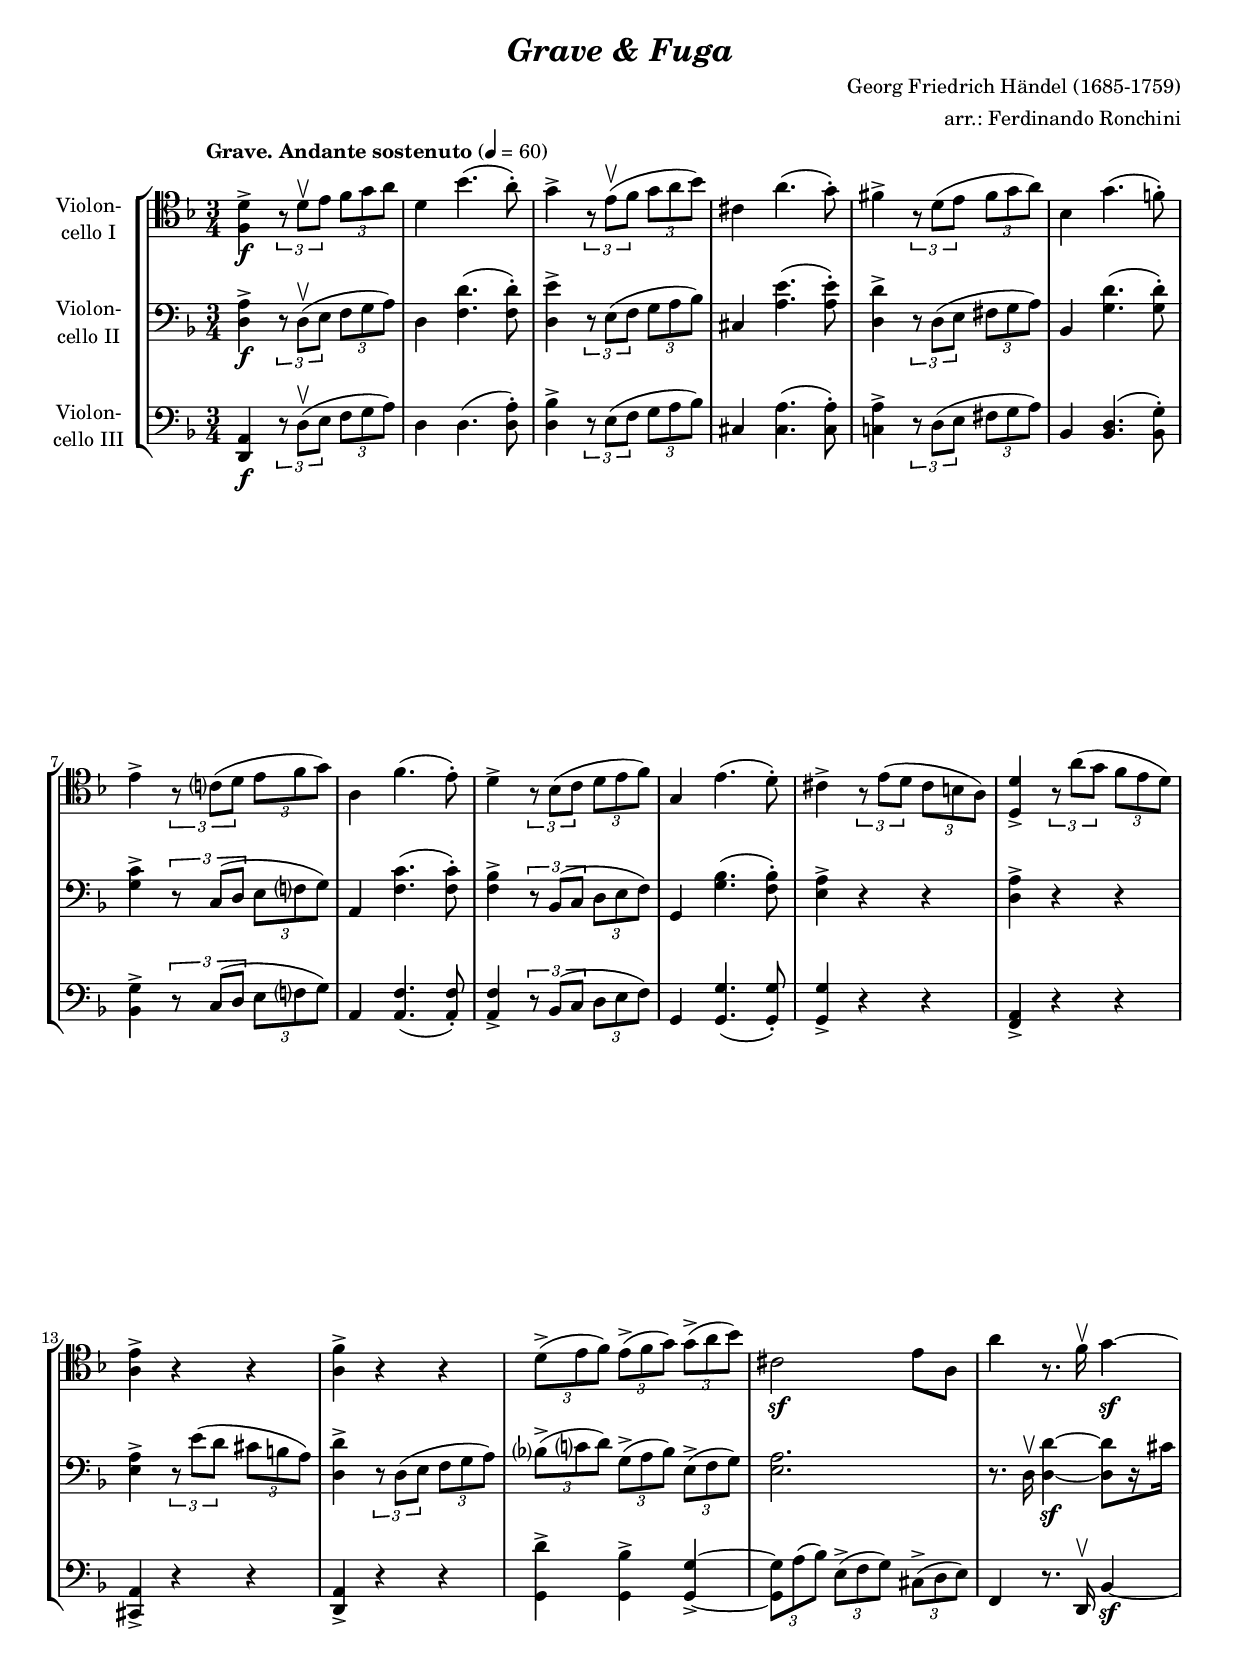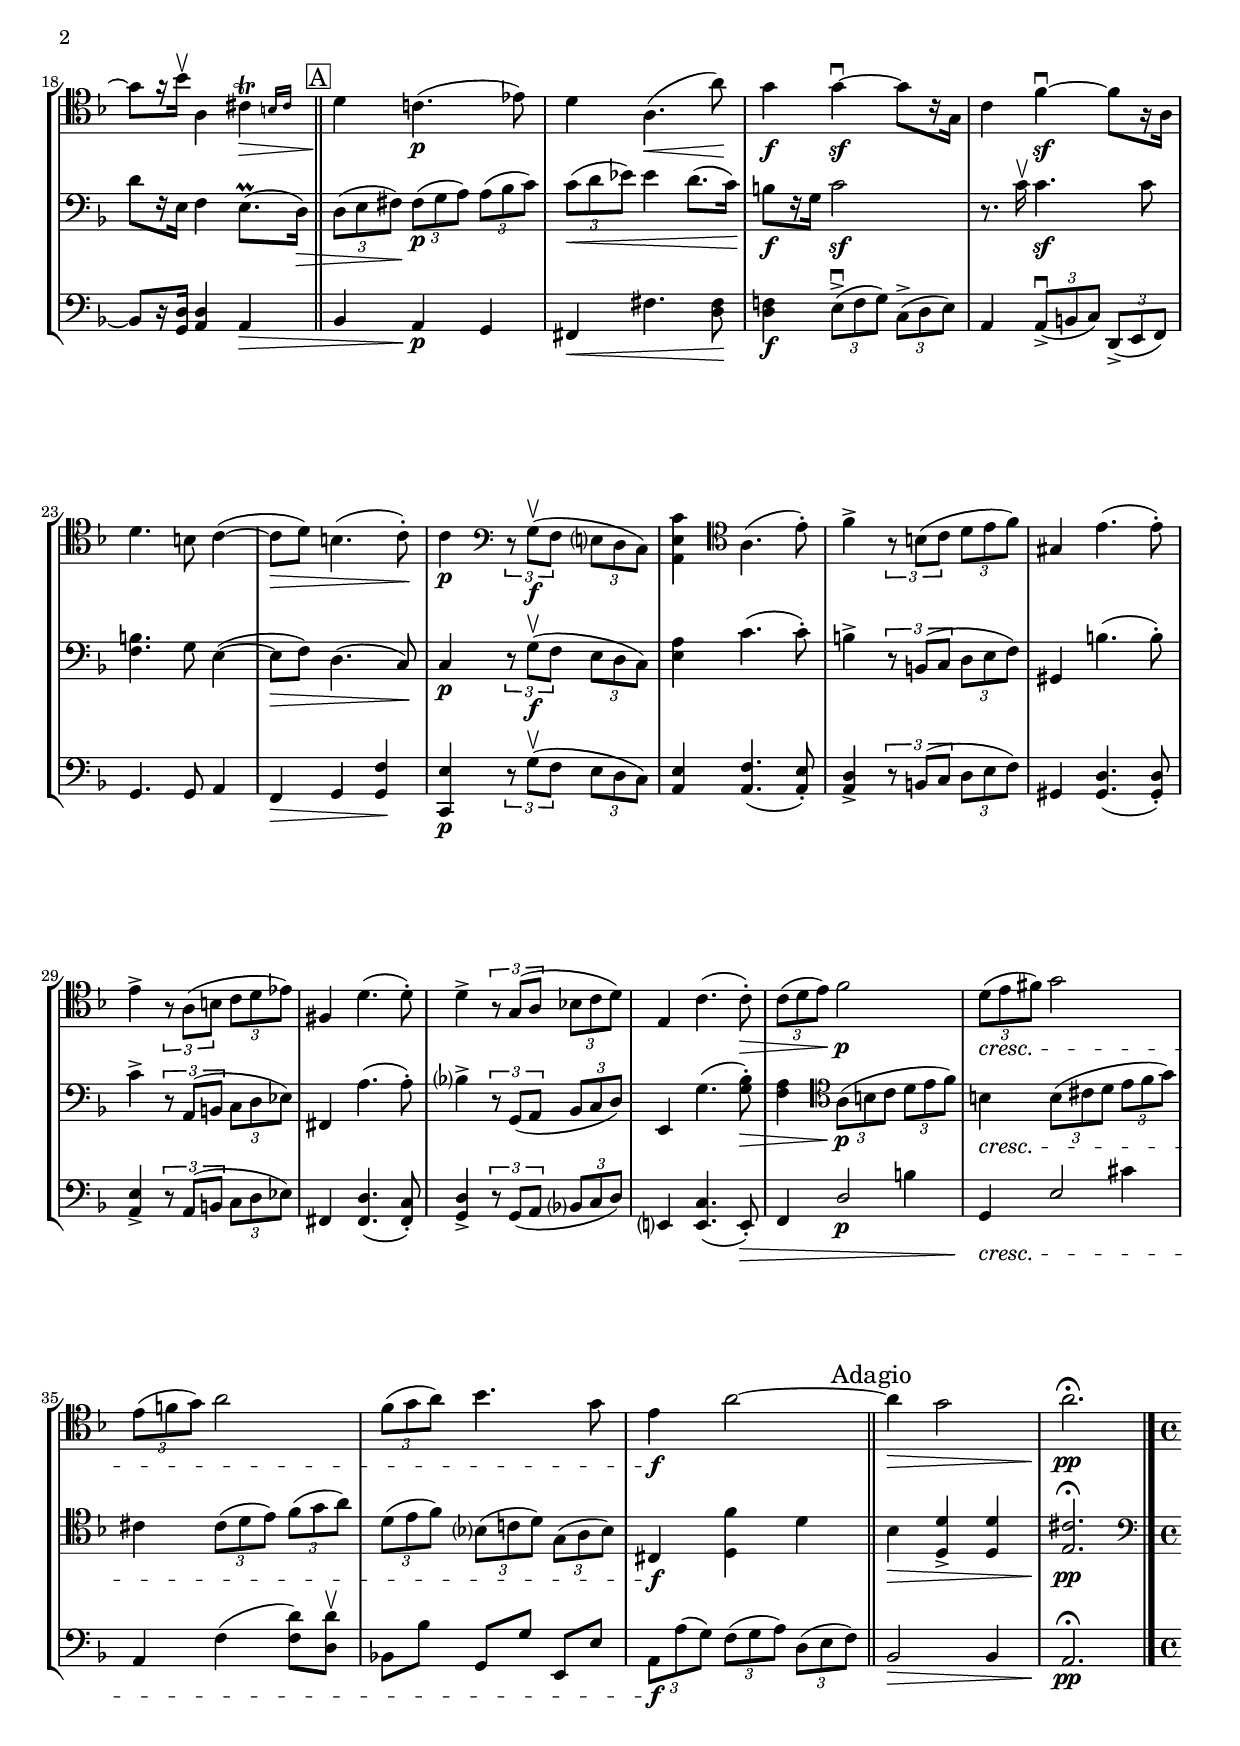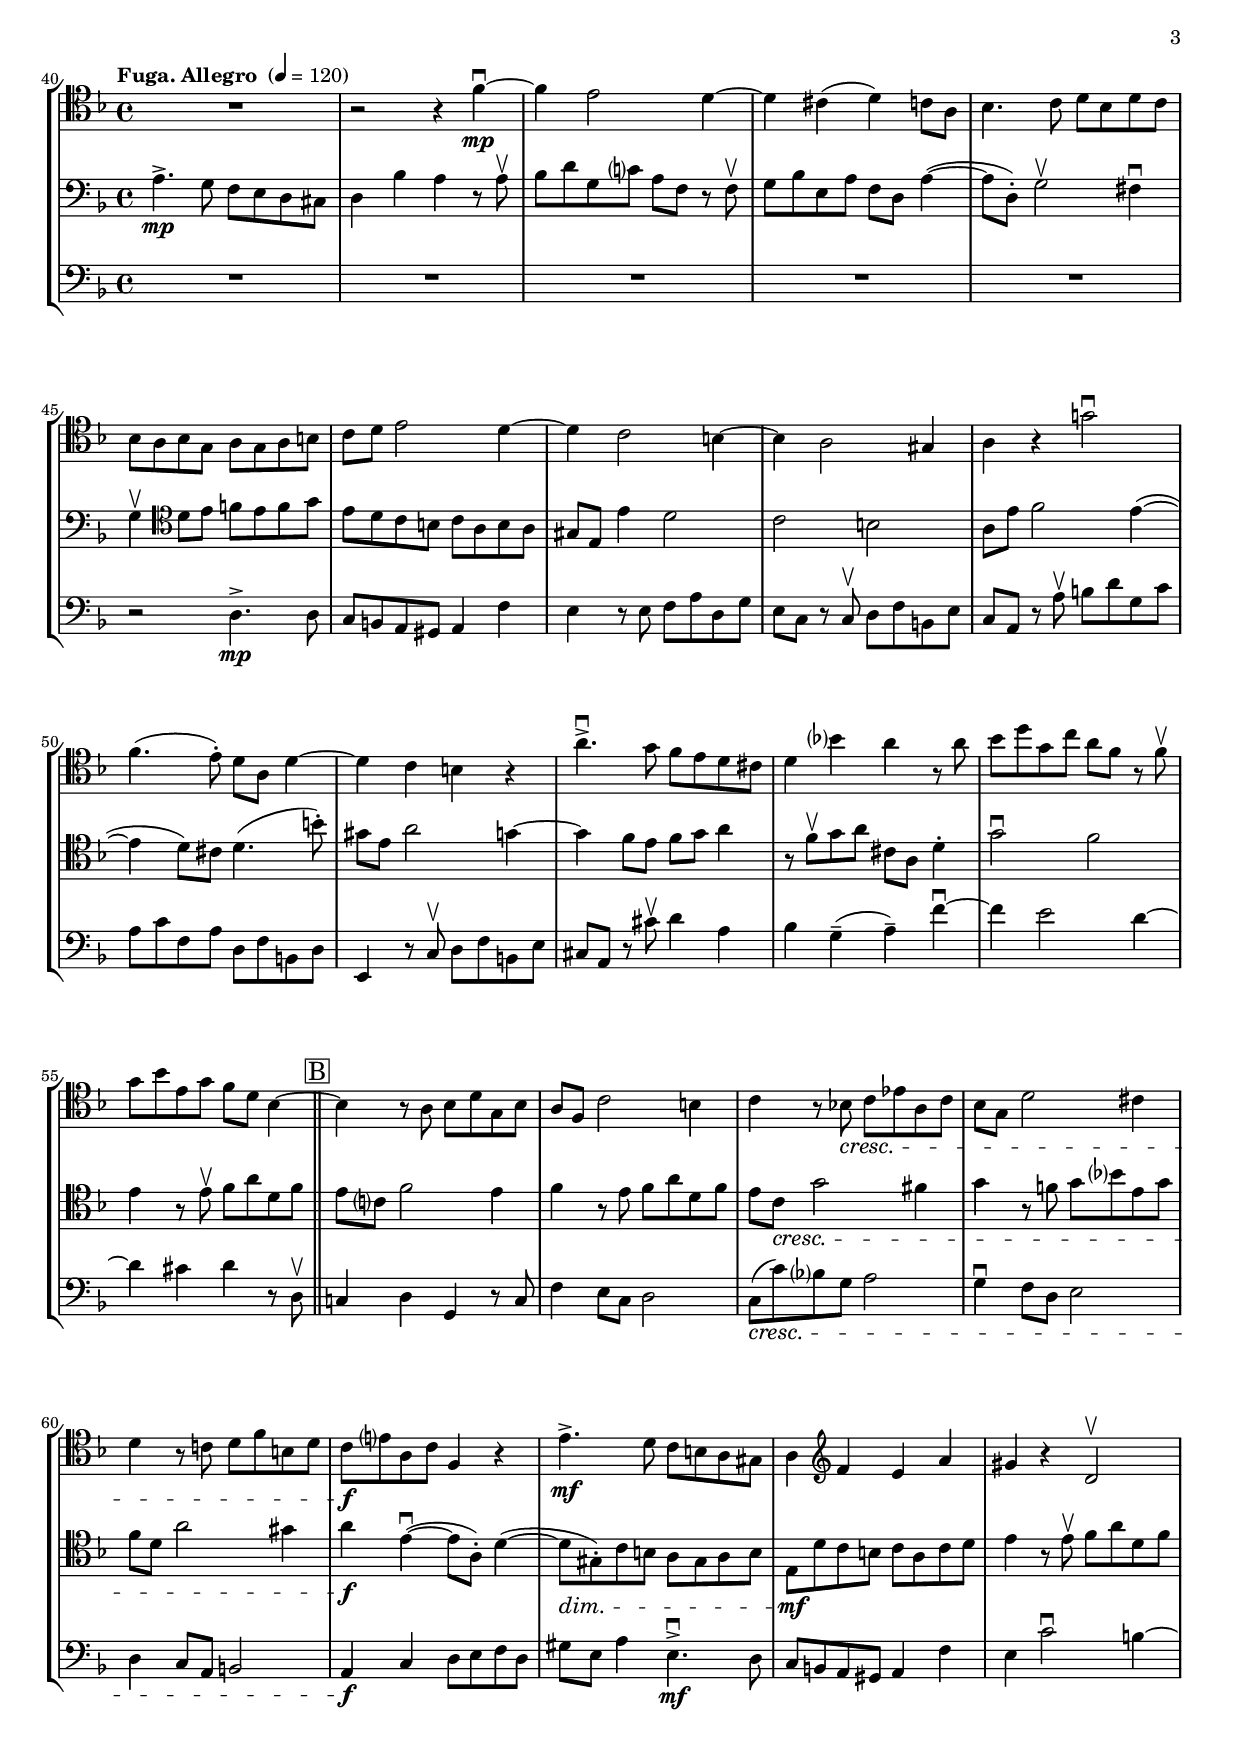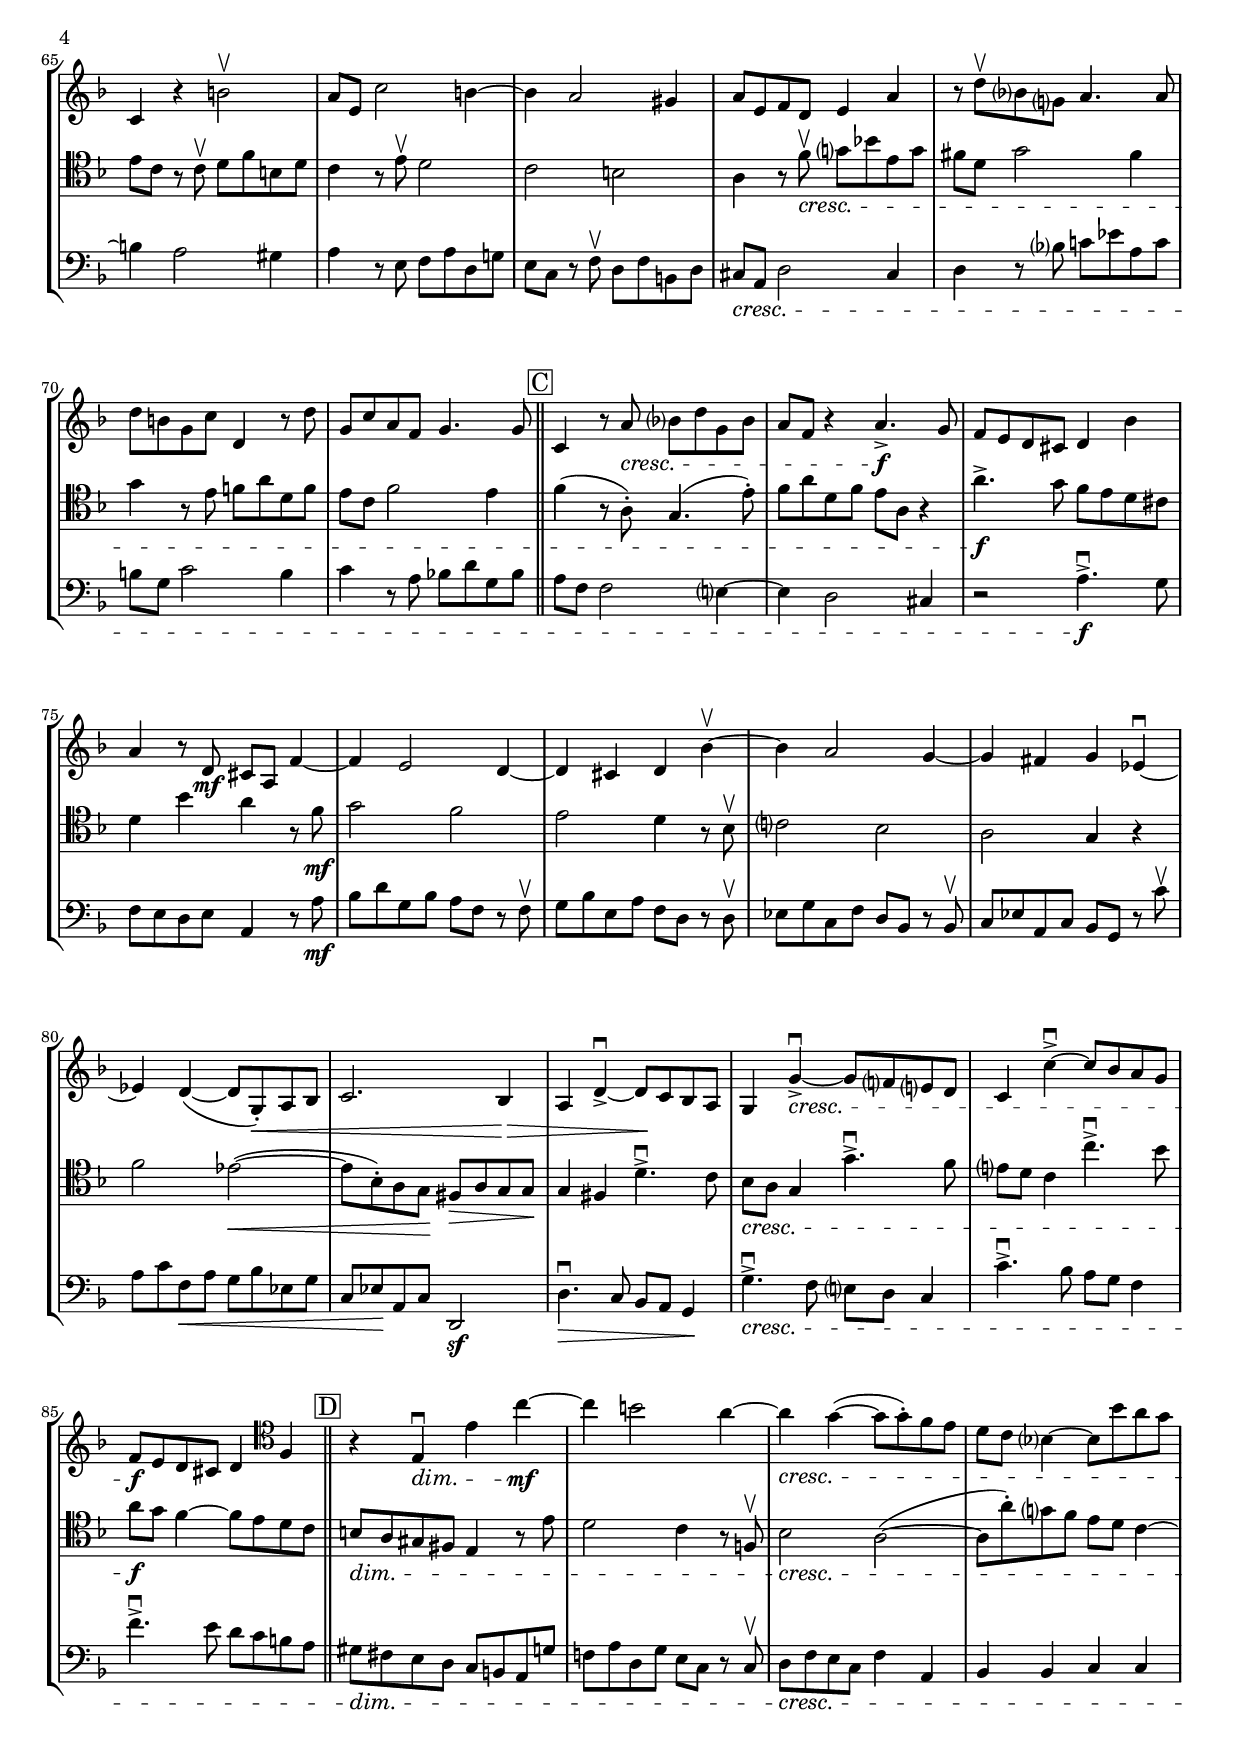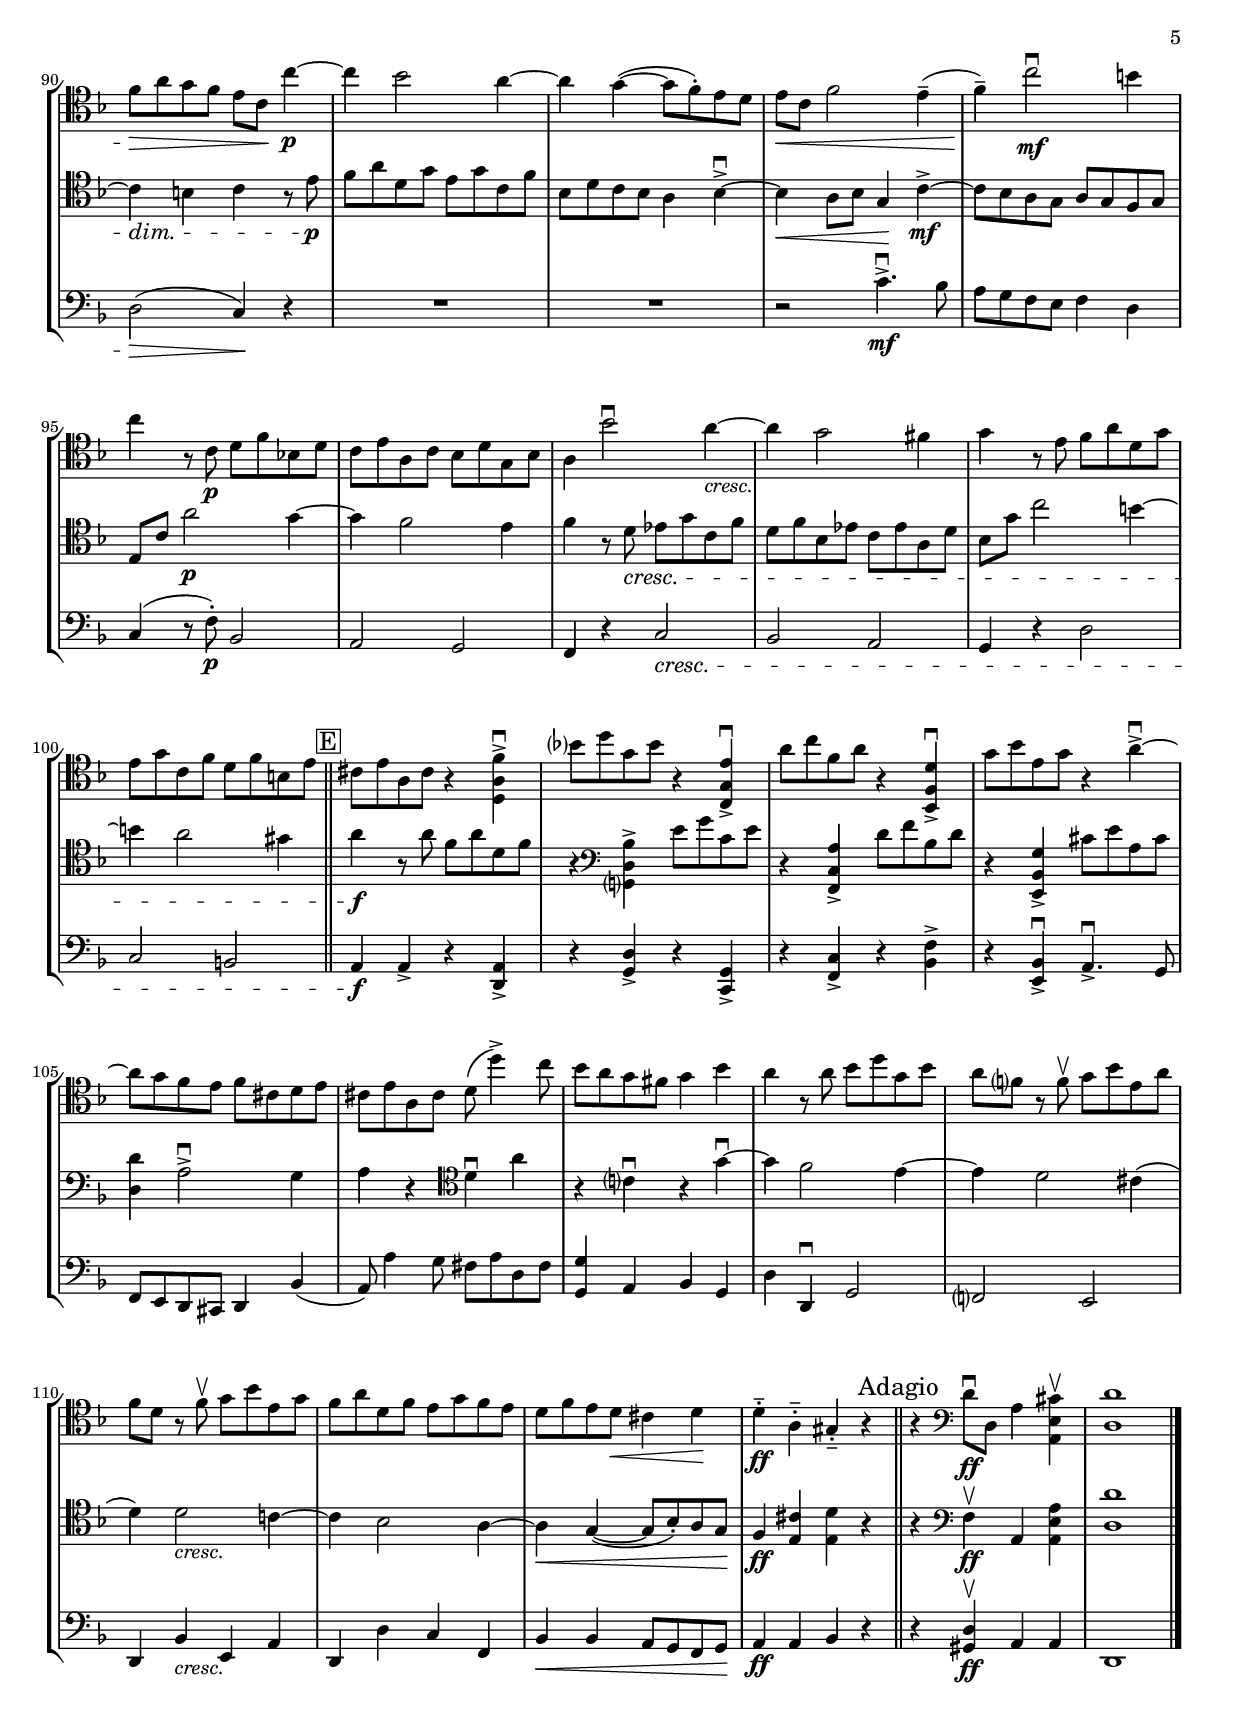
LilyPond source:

\version "2.14.2"
\include "deutsch.ly"
  
#(set-global-staff-size 17.5)

\header {
  title     = \markup \italic "Grave & Fuga"
  composer  = "Georg Friedrich Händel (1685-1759)"
  arranger  = "arr.: Ferdinando Ronchini"
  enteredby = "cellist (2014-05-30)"
}

voiceconsts = {
  \key f \major
  \clef "bass"
% \numericTimeSignature
  \compressFullBarRests
  \set tupletSpannerDuration = #(ly:make-moment 1 4)
}

%minstr = "harpsichord"
mihi = "clarinet"
%minstr = "accordion"
milo = "bassoon"

boxa = { \bar "||" \mark \markup \box "A" }
boxb = { \bar "||" \mark \markup \box "B" }
boxc = { \bar "||" \mark \markup \box "C" }
boxd = { \bar "||" \mark \markup \box "D" }
boxe = { \bar "||" \mark \markup \box "E" }

adag = { \bar "||" \mark \markup "Adagio" }

atem = \markup \italic "a tempo"
crsc = \markup \italic "cresc."
rall = \markup \italic "rall."

introa = {            \tempo "Grave. Andante sostenuto" 4=60  \time 3/4 }
introb = { \pageBreak \tempo "Fuga. Allegro "           4=120 \time 4/4 }

va = \relative c {
  \voiceconsts
  \clef "tenor"

  \introa
  <f d'>->\f \times 2/3 { r8 d'\upbow e f g a }
  d,4 b'4.( a8)-.
  g4-> \times 2/3 { r8 e(\upbow f g a b) }
  cis,4 a'4.( g8)-.
  fis4-> \times 2/3 { r8 d( e fis g a) }

  b,4 g'4.( f!8)-.
  e4-> \times 2/3 { r8 c?( d e f g) }
  a,4 f'4.( e8)-.
  d4-> \times 2/3 { r8 b( c d e f) }
  g,4 e'4.( d8)-.
  cis4-> \times 2/3 { r8 e( d cis h a) }

  <d, d'>4-> \times 2/3 { r8 a''( g f e d) }
  <a e'>4-> r r
  <a f'>-> r r
  \times 2/3 { d8(-> e f) e(-> f g) g(-> a b) }
  cis,2\sf e8 a,
  a'4 r8. f16\upbow g4~\sf

  g8[ r16 b]\upbow a,4 \afterGrace cis\trill\> { h16[ cis] } \boxa
  d4\! c!4.(\p es8)
  d4 a4.(\< a'8)\!
  g4\f g~\downbow\sf g8[ r16 g,]
  c4 f~\sf\downbow f8[ r16 a,]
  d4. h8 c4(~
  c8\> d) h4.( c8)-.\!

  c4\p \clef "bass" \times 2/3 { r8 g(\upbow\f f e? d c) }
  <a e' c'>4 \clef "tenor" a'4.( e'8)-.
  f4-> \times 2/3 { r8 h,( c d e f) }
  gis,4 e'4.( e8)-.
  e4-> \times 2/3 { r8 a,( h c d es) }
  fis,4 d'4.( d8)-.
  d4-> \times 2/3 { r8 g,( a b! c d) }

  e,4 c'4.( c8)-.\>
  \times 2/3 { c( d e) } f2\!\p
  \times 2/3 { d8(\cresc e fis) } g2
  \times 2/3 { e8( f! g) } a2 
  \times 2/3 { f8( g a) } b4. g8
  e4\f a2~ \adag
  a4\> g2
  a2.\!\pp\fermata \bar "|."

  \introb
  R1
  r2 r4 f~\downbow\mp
  f e2 d4~
  d cis( d) c8 a
  b4. c8 d b d c

  b a b g a g a h
  c d e2 d4~
  d c2 h4~
  h a2 gis4
  a r g'!2\downbow
  f4.( e8)-. d a d4~

  d c h r
  a'4.->\downbow g8 f e d cis
  d4 b'? a r8 a
  b d g, c a f r f\upbow
  g b e, g f d b4~ \boxb
  b r8 a b d g, b

  a f c'2 h4
  c r8 b!\cresc c es a, c
  b g d'2 cis4
  d r8 c! d f h, d
  c\f e? a, c f,4 r
  e'4.->\mf d8 c h a gis

  a4 \clef "treble" f' e a
  gis r d2\upbow
  c4 r h'2\upbow
  a8 e c'2 h4~
  h a2 gis4
  a8 e f d e4 a
  r8 d\upbow b? g? a4. a8

  d8 h g c d,4 r8 d'
  g, c a f g4. g8 \boxc
  c,4 r8 a'\cresc b? d g, b
  a f r4 a4.->\f g8
  f e d cis d4 b'
  a r8 d,\mf cis a f'4~
  f e2 d4~

  d cis d b'~\upbow
  b a2 g4~
  g fis g es~\downbow
  es d(~ d8 g,)-.\< a b
  c2. b4\!\>
  a d~->\downbow d8\! c b a
  g4 g'~->\downbow\cresc g8 f? e? d
  c4 c'~->\downbow c8 b a g

  f\f e d cis d4 \clef "tenor" f, \boxd
  r4 e\dim\downbow e' c'~\mf
  c h2 a4~
  a\cresc g(~ g8 g)-. f e
  d c b?4~ b8 b' a g
  f\> a g f e c\! c'4~\p
  c b2 a4~

  a g(~ g8 f)-. e d
  e\< c f2 e4(--
  f)--\! c'2\downbow\mf h4
  c r8 c,\p d f b,! d
  c e a, c b d g, b
  a4 b'2\downbow a4~_\crsc
  a g2 fis4

  g r8 e f a d, g
  e g c, f d f h, e \boxe

  cis e a, cis r4 <d, a' f'>->\downbow
  b''?8 d g, b r4 <c,, g' e'>->\downbow
  a''8 c f, a r4 <b,, f' d'>->\downbow
  g''8 b e, g r4 a4~->\downbow

  a8 g f e f cis d e
  cis e a, cis d( d'4)-> c8
  b a g fis g4 b
  a r8 a b d g, b
  a f? r f\upbow g b e, a

  f d r f\upbow g b e, g
  f a d, f e g f e
  d f e d\< cis4 d\!
  d---.\ff a---. gis---. r \adag
  r \clef "bass" d'8\downbow\ff d, a'4 <a, e' cis'>\upbow
  <d d'>1 \bar "|."
}

vb = \relative c {
  \voiceconsts

  \introa
  <d a'>4->\f \times 2/3 { r8 d(\upbow e f g a) }
  d,4 <f d'>4.( <f d'>8)-.
  <d e'>4-> \times 2/3 { r8 e( f g a b) }
  cis,4 <a' e'>4.( <a e'>8)-.
  <d, d'>4-> \times 2/3 { r8 d( e fis g a) }

  b,4 <g' d'>4.( <g d'>8)-.
  <g c>4-> \times 2/3 { r8 c,( d e f? g) }
  a,4 <f' c'>4.( <f c'>8)-.
  <f b>4-> \times 2/3 { r8 b,( c d e f) }
  g,4 <g' b>4.( <f b>8)-.
  <e a>4-> r r
  <d a'>-> r r
  <e a>-> \times 2/3 { r8 e'( d cis h a) }

  <d, d'>4-> \times 2/3 { r8 d( e f g a) }
  \times 2/3 { b?(-> c? d) g,(-> a b) e,(-> f g) }
  <e a>2.
  r8. d16\upbow <d d'>4~\sf <d d'>8[ r16 cis']
  d8[ r16 e,] f4 e8.(\prall d16)\> \boxa
  \times 2/3 { d8( e fis)\! fis(\p g a) a( b c) }

  \times 2/3 {c(\< d es) } es4 d8.( c16)\!
  h8[\f r16 g] c2\sf
  r8. c16\upbow c4.\sf c8
  <f, h>4. g8 e4(~
  e8\> f) d4.( c8)\!
  c4\p \times 2/3 { r8 g'(\upbow\f f e d c) }
  <e a>4 c'4.( c8)-.

  h4-> \times 2/3 { r8 h,( c d e f) }
  gis,4 h'4.( h8)-.
  c4-> \times 2/3 { r8 a,( h c d es) }
  fis,4 a'4.( a8)-.
  b?4-> \times 2/3 { r8 g,( a b c d) }
  e,4 g'4.( <g b>8)-.\>

  <f a>4 \clef "tenor" \times 2/3 { a8(\!\p h c d e f) }
  h,4\cresc \times 2/3 { h8( cis d e f g) }
  cis,4 \times 2/3 { cis8( d e) f( g a) }
  \times 2/3 { d,( e f) b,?( c! d) g,( a b) }
  cis,4\f <d f'> d' \adag
  b\> <d, d'>-> <d d'>
  <e cis'>2.\!\pp\fermata \bar "|."

  \introb \clef "bass"
  a4.->\mp g8 f e d cis
  d4 b' a r8 a\upbow
  b d g, c? a f r f\upbow
  g b e, a f d a'4(~
  a8 d,)-. g2\upbow fis4\downbow

  g\upbow \clef "tenor" d'8 e f! e f g
  e d c h c a h a
  gis e e'4 d2
  c h
  a8 e' f2 e4(~
  e d8) cis d4.( h'8)-.
  gis e a2 g4~

  g f8 e f g a4
  r8 f\upbow g a cis, a d4-.
  g2\downbow f
  e4 r8 e\upbow f a d, f \boxb
  e c? f2 e4
  f r8 e f a d, f

  e c\cresc g'2 fis4
  g r8 f! g b? e, g
  f d a'2 gis4
  a\f e(~\downbow e8 a,)-. d4(~
  d8\dim gis,)-. c h a gis a h
  e,\mf d' c h c a c d

  e4 r8 e\upbow f a d, f
  e c r c\upbow d f h, d
  c4 r8 e\upbow d2
  c h
  a4 r8 f'\upbow\cresc g? b! e, g
  fis d g2 fis4

  g r8 e f! a d, f
  e c f2 e4 \boxc
  f( r8 a,)-. g4.( e'8)-.
  f a d, f e a, r4
  a'4.->\f g8 f e d cis
  d4 b' a r8 f\mf

  g2 f
  e d4 r8 b\upbow
  c?2 b
  a g4 r
  f'2 es(~\<
  es8 b)-. a g\! fis\> a g g\!
  g4 fis d'4.->\downbow c8

  b\cresc a g4 g'4.->\downbow f8
  e? d c4 c'4.->\downbow b8
  a\f g f4~ f8 e d c \boxd
  h\dim a gis fis e4 r8 e'
  d2 c4 r8 f,!\upbow
  b2\cresc a(~

  a8 a')-. g? f e d c4~
  c\dim h c r8 e\p
  f a d, g e g c, f
  b, d c b a4 b~->\downbow
  b\< a8 b g4\! c~->\mf
  c8 b a g a g f g

  e c' a'2\p g4~
  g f2 e4
  f r8 d\cresc es g c, f
  d f b, es c es a, d
  b g' c2 h4~
  h a2 gis4 \boxe

  a\f r8 a f a d, f
  r4 \clef "bass" <g,,? d' b'>-> e''8 g c, e
  r4 <f,, c' a'>-> d''8 f b, d
  r4 <e,, b' g'>-> cis''8 e a, cis
  <d, d'>4 a'2->\downbow g4
  a r \clef "tenor" d\downbow a'
  r c,?\downbow r g'~\downbow

  g f2 e4~
  e d2 cis4(
  d) d2_\crsc c!4~
  c b2 a4~
  a\< g(~ g8 b)-. a g\!
  f4\ff <e cis'> <e d'> r \adag
  r \clef "bass" f\upbow\ff a, <a e' a>
  <d d'>1 \bar "|."
}

vc = \relative c, {
  \voiceconsts

  \introa
  <d a'>4\f \times 2/3 { r8 d'(\upbow e f g a) }
  d,4 d4.( <d a'>8)-.
  <d b'>4-> \times 2/3 { r8 e( f g a b) }
  cis,4 <cis a'>4.( <cis a'>8)-.
  <c! a'>4-> \times 2/3 { r8 d( e fis g a) }
  b,4 <b d>4.( <b g'>8)-.

  <b g'>4-> \times 2/3 { r8 c( d e f? g) }
  a,4 <a f'>4.( <a f'>8)-.
  <a f'>4-> \times 2/3 { r8 b( c d e f) }
  g,4 <g g'>4.( <g g'>8)-.
  <g g'>4-> r r
  <f a>-> r r
  <cis a'>-> r r

  <d a'>-> r r
  <g d''>-> <g b'>-> <g g'>~->
  \times 2/3 { <g g'>8 a'( b) e,(-> f g) cis,(-> d e) }
  f,4 r8. d16\upbow b'4~\sf
  b8[ r16 <g d'>] <a d>4 a\> \boxa
  b a\!\p g
  fis\< fis'4. <d fis>8\!

  <d f!>4\f \times 2/3 { e8(->\downbow f g) c,(-> d e) }
  a,4 \times 2/3 { a8(->\downbow h c) d,(-> e f) }
  g4. g8 a4
  f\> g <g f'>\!
  <c, e'>\p \times 2/3 { r8 g''(\upbow f e d c) }
  <a e'>4 <a f'>4.( <a e'>8)-.

  <a d>4-> \times 2/3 { r8 h( c d e f) }
  gis,4 <gis d'>4.( <gis d'>8)-.
  <a e'>4-> \times 2/3 { r8 a( h c d es) }
  fis,4 <fis d'>4.( <fis c'>8)-.
  <g d'>4-> \times 2/3 { r8 g( a b? c d) }
  e,?4 <e c'>4.( e8)-.\>

  f4 << d'2(\!\p \\ { s4 h') } >>
  g,\cresc << e'2( \\ { s4 cis') } >>
  a, f'( <f d'>8) <d d'>\upbow
  b! b' g,[ g'] e, e'
  \times 2/3 { a,\f a'( g) f( g a) d,( e f) } \adag
  b,2\> b4
  a2.\!\pp\fermata \bar "|."

  \introb
  R1*5
  r2 d4.->\mp d8

  c h a gis a4 f'
  e r8 e f a d, g
  e c r c\upbow d f h, e
  c a r a'\upbow h d g, c
  a c f, a d, f h, d

  e,4 r8 c'\upbow d f h, e
  cis a r cis'\upbow d4 a
  b g(-- a)-- f'~\downbow
  f e2 d4~
  d cis d r8 d,\upbow \boxb
  c!4 d g, r8 c
  f4 e8 c d2

  c8(\cresc c') b? g a2
  g4\downbow f8 d e2
  d4 c8 a h2
  a4\f c d8 e f d
  gis e a4 e4.->\downbow\mf d8
  c h a gis a4 f'

  e c'2\downbow h4~
  h a2 gis4
  a r8 e f a d, g!
  e c r f\upbow d f h, d
  cis\cresc a d2 cis4
  d r8 b'? c! es a, c

  h g c2 h4
  c r8 a b! d g, b \boxc
  a f f2 e?4~
  e d2 cis4
  r2 a'4.->\downbow\f g8
  f e d e a,4 r8 a'\mf

  b d g, b a f r f\upbow
  g b e, a f d r d\upbow
  es g c, f d b r b\upbow
  c es a, c b g r c'\upbow
  a c f,\< a
  g b es, g
  c, es\! a, c\! d,2\sf

  d'4.\downbow\> c8 b a g4\!
  g'4.->\downbow\cresc f8 e? d c4
  c'4.->\downbow b8 a g f4
  f'4.->\downbow e8 d c h a \boxd
  gis\dim fis e d c h a g'
  f! a d, g e c r c\upbow

  d\cresc f e c f4 a,
  b b c c
  d2(\> c4)\! r
  R1*2
  r2 c'4.->\downbow\mf b8
  a g f e f4 d

  c( r8 f)-.\p b,2
  a g
  f4 r c'2\cresc
  b a
  g4 r d'2
  c h \boxe
  a4\f a-> r <d, a'>->

  r <g d'>-> r <c, g'>->
  r <f c'>-> r <b f'>->
  r <e, b'>->\downbow a4.->\downbow g8
  f e d cis d4 b'(
  a8) a'4 g8 fis a d, fis
  <g, g'>4 a b g
  d' d,\downbow g2

  f? e
  d4 b'_\crsc e, a
  d, d' c f,
  b\< b a8 g f g\!
  a4\ff a b r \adag
  r <gis d'>\upbow\ff a a
  d,1 \bar "|."
}


music = \new StaffGroup <<
      \new Staff {
	\set Staff.midiInstrument = \mihi
	\set Staff.instrumentName = \markup \center-column { "Violon-" "cello I" }
	\transpose f f { \va }
      }

      \new Staff {
	\set Staff.midiInstrument = \mihi
	\set Staff.instrumentName = \markup \center-column { "Violon-" "cello II" }
	\transpose f f { \vb }
      }

      \new Staff {
	\set Staff.midiInstrument = \milo
	\set Staff.instrumentName = \markup \center-column { "Violon-" "cello III" }
	\transpose f f { \vc }
      }
>>

\book {
  \score {
    \music
    \layout {}
  }

  \score {
    \unfoldRepeats \music

    \midi {
      \context {
        \Score
      }
    }
  }
}
